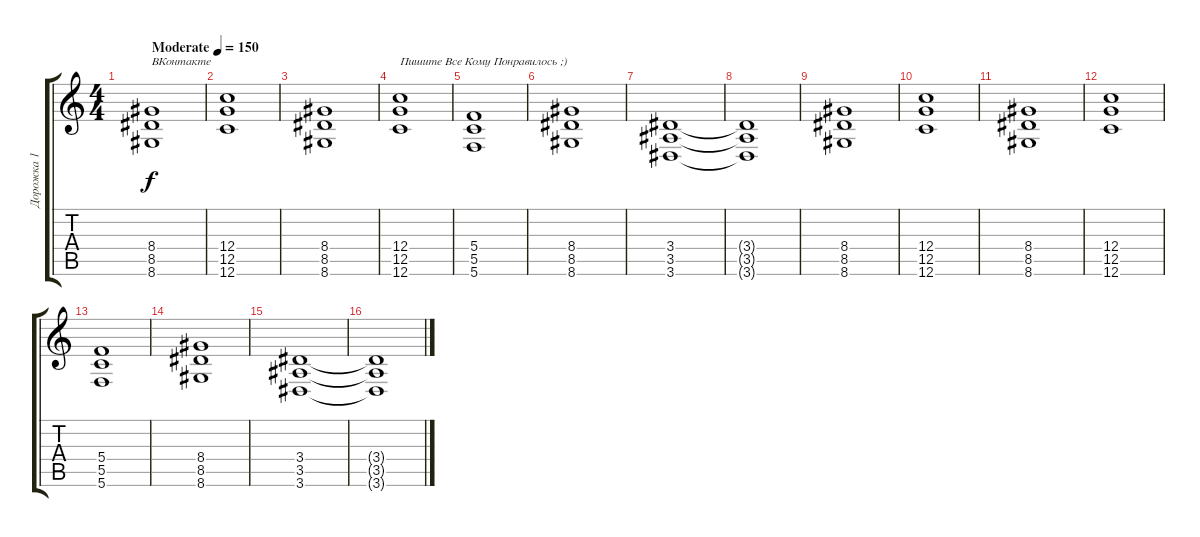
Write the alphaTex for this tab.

\track ("Дорожка 1" "Дорожка 1") {instrument distortionguitar}
\staff {score tabs}
\tuning (D4 A3 F3 C3 G2 C2) {hide}
\ts (4 4)
\tempo (150 "Moderate")
\clef g2
\ks c
(8.4 8.5 8.6).1{txt "ВКонтакте" dy f instrument electricguitarclean} |
(12.4 12.5 12.6).1 |
(8.4 8.5 8.6).1 |
(12.4 12.5 12.6).1{txt "Пишите Все Кому Понравилось ;)"} |
(5.4 5.5 5.6).1 |
(8.4 8.5 8.6).1 |
(3.4 3.5 3.6).1 |
(3.4{t} 3.5{t} 3.6{t}).1 |
(8.4 8.5 8.6).1 |
(12.4 12.5 12.6).1 |
(8.4 8.5 8.6).1 |
(12.4 12.5 12.6).1 |
(5.4 5.5 5.6).1 |
(8.4 8.5 8.6).1 |
(3.4 3.5 3.6).1 |
(3.4{t} 3.5{t} 3.6{t}).1
